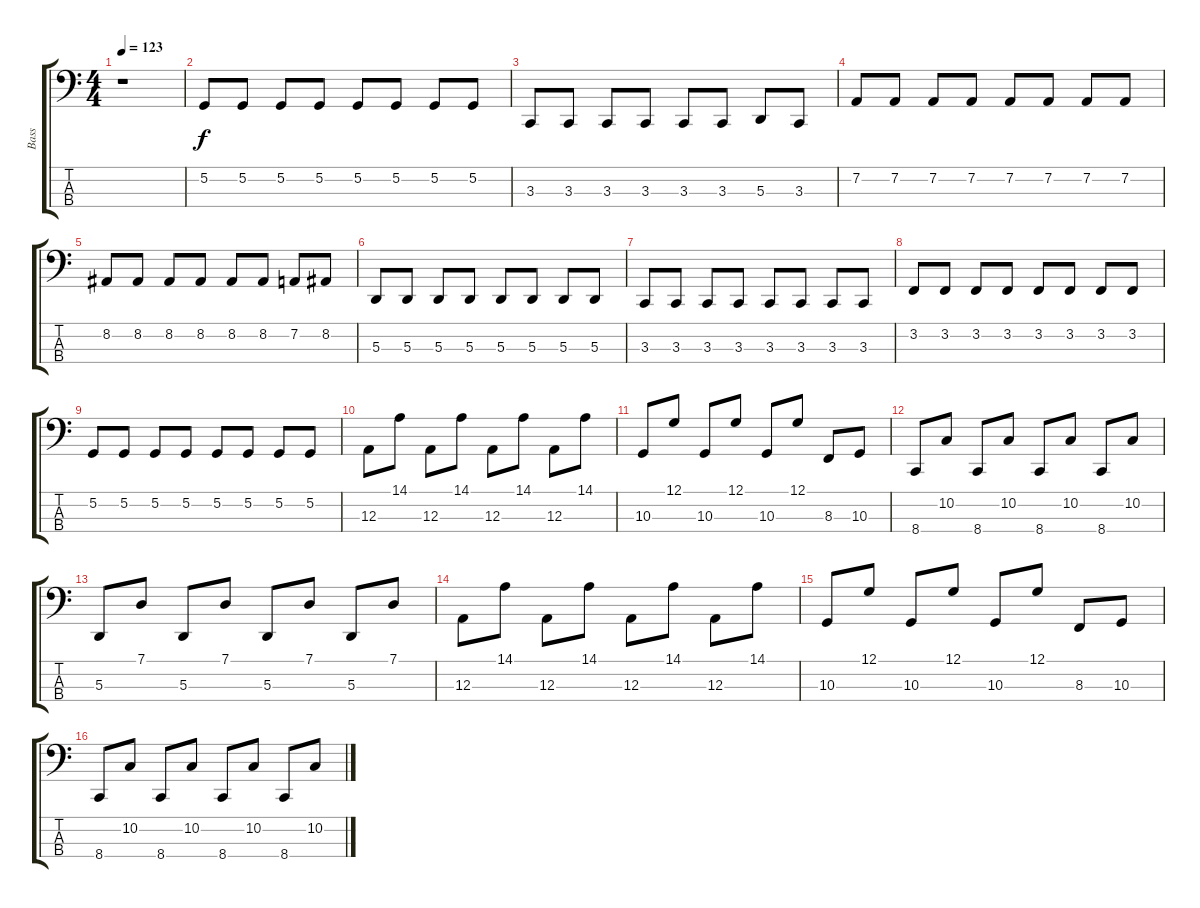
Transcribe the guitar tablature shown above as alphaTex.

\track ("Bass" "Bass") {instrument slapbass1}
\staff {score tabs}
\tuning (G1 D1 A0 E0) {hide}
\ts (4 4)
\tempo 123
\clef f4
\ks c
r.1{dy f instrument slapbass1} |
5.2.8 5.2.8 5.2.8 5.2.8 5.2.8 5.2.8 5.2.8 5.2.8 |
3.3.8 3.3.8 3.3.8 3.3.8 3.3.8 3.3.8 5.3.8 3.3.8 |
7.2.8 7.2.8 7.2.8 7.2.8 7.2.8 7.2.8 7.2.8 7.2.8 |
8.2.8 8.2.8 8.2.8 8.2.8 8.2.8 8.2.8 7.2.8 8.2.8 |
5.3.8 5.3.8 5.3.8 5.3.8 5.3.8 5.3.8 5.3.8 5.3.8 |
3.3.8 3.3.8 3.3.8 3.3.8 3.3.8 3.3.8 3.3.8 3.3.8 |
3.2.8 3.2.8 3.2.8 3.2.8 3.2.8 3.2.8 3.2.8 3.2.8 |
5.2.8 5.2.8 5.2.8 5.2.8 5.2.8 5.2.8 5.2.8 5.2.8 |
12.3.8 14.1.8 12.3.8 14.1.8 12.3.8 14.1.8 12.3.8 14.1.8 |
10.3.8 12.1.8 10.3.8 12.1.8 10.3.8 12.1.8 8.3.8 10.3.8 |
8.4.8 10.2.8 8.4.8 10.2.8 8.4.8 10.2.8 8.4.8 10.2.8 |
5.3.8 7.1.8 5.3.8 7.1.8 5.3.8 7.1.8 5.3.8 7.1.8 |
12.3.8 14.1.8 12.3.8 14.1.8 12.3.8 14.1.8 12.3.8 14.1.8 |
10.3.8 12.1.8 10.3.8 12.1.8 10.3.8 12.1.8 8.3.8 10.3.8 |
8.4.8 10.2.8 8.4.8 10.2.8 8.4.8 10.2.8 8.4.8 10.2.8
